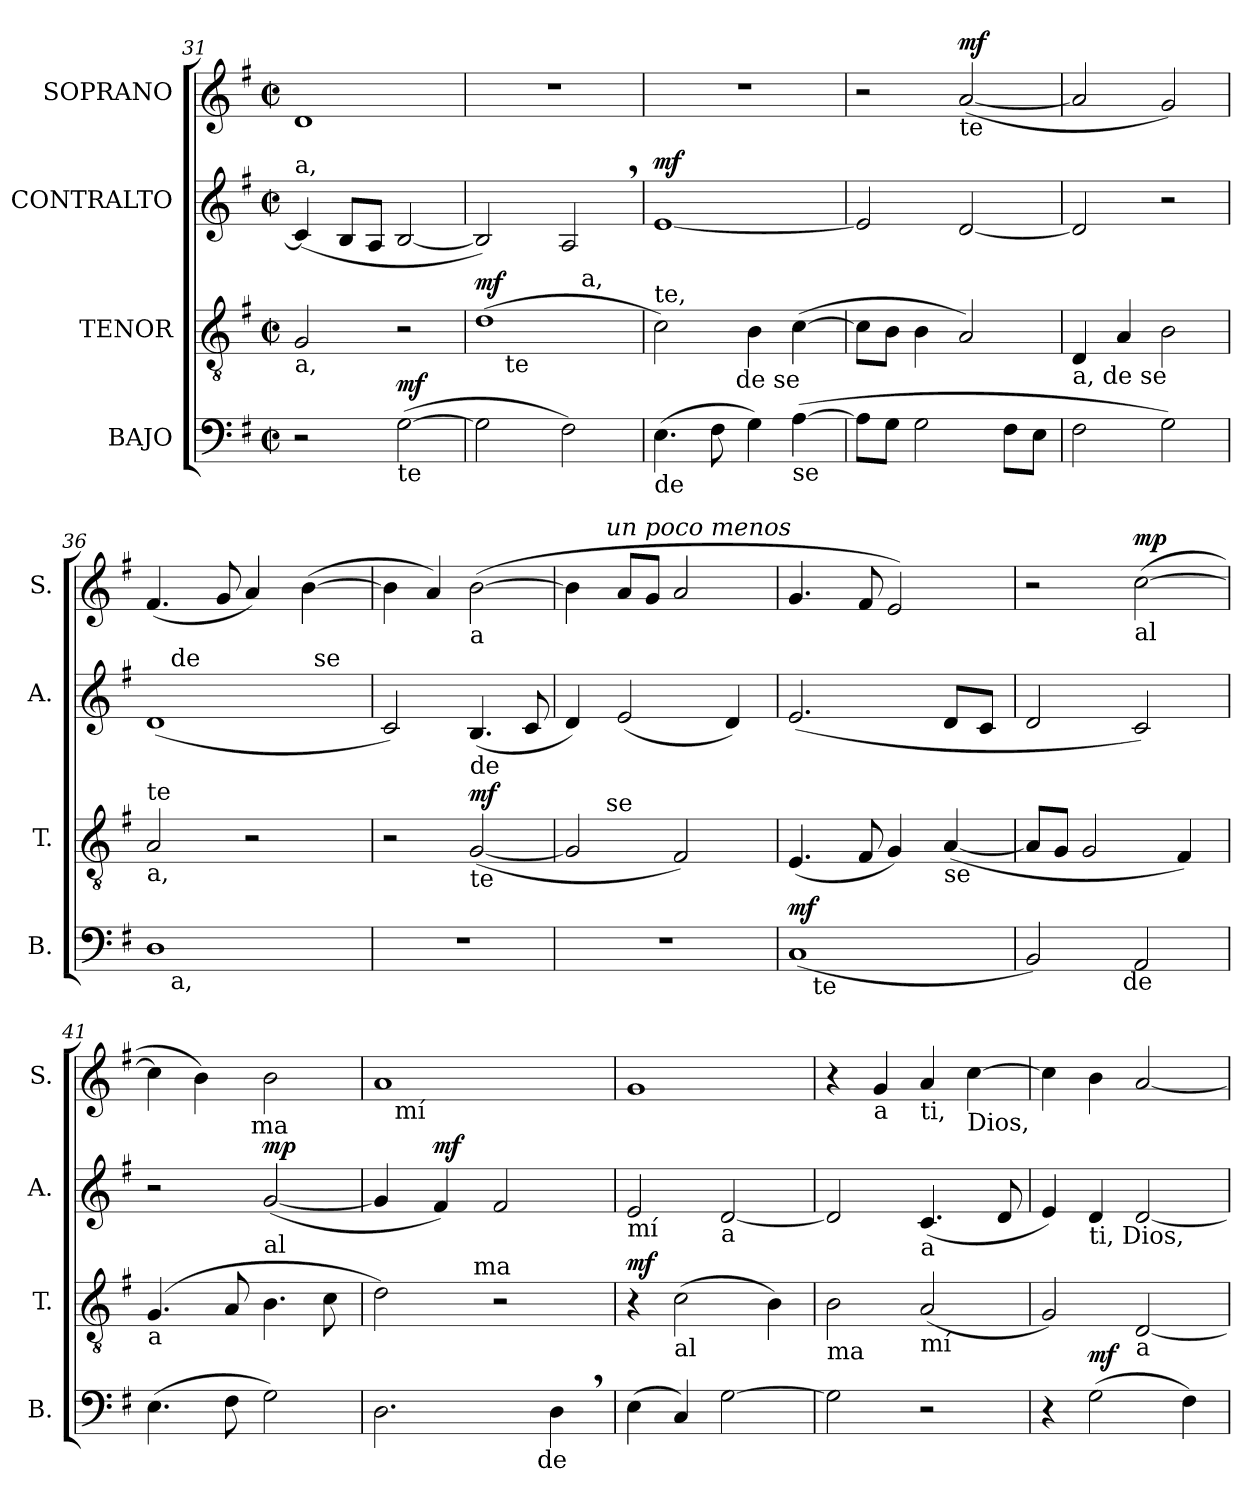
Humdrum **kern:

**kern	**dynam	**kern	**dynam	**kern	**dynam	**kern	**dynam
*part4	*part4	*part3	*part3	*part2	*part2	*part1	*part1
*staff4	*staff4	*staff3	*staff3	*staff2	*staff2	*staff1	*staff1
*I"BAJO	*	*I"TENOR	*	*I"CONTRALTO	*	*I"SOPRANO	*
*I'B.	*	*I'T.	*	*I'A.	*	*I'S.	*
!!LO:PB:g=z
*clefF4	*	*clefGv2	*	*clefG2	*	*clefG2	*
*ITrd7c12	*	*	*	*	*	*	*
*k[f#]	*	*k[f#]	*	*k[f#]	*	*k[f#]	*
*G:	*	*G:	*	*G:	*	*G:	*
*M2/2	*	*M2/2	*	*M2/2	*	*M2/2	*
*met(c|)	*	*met(c|)	*	*met(c|)	*	*met(c|)	*
=31	=31	=31	=31	=31	=31	=31	=31
!	!	!	!	!LO:TX:a:t=a,	!	!	!
!	!	!LO:TX:b:t=a,	!	!	!	!	!
2r	.	2G/	.	(<4c/]	.	1d	.
.	.	.	.	8B/L	.	.	.
.	.	.	.	8A/J	.	.	.
!LO:TX:b:t=te	!	!	!	!	!	!	!
!	!LO:DY:a	!	!	!	!	!	!
(>[>2GG\	mf	2r	.	[<2B/	.	.	.
=32	=32	=32	=32	=32	=32	=32	=32
!	!	!	!LO:DY:a	!	!	!	!
*	*	*^	*	*	*	*	*
*	*	*	*^	*	*	*	*	*
2GG\]	.	(>1d	8ryy	2ryy	mf	2B/])	.	1r	.
!	!	!	!LO:TX:b:t=te	!	!	!	!	!	!
.	.	.	2..ryy	.	.	.	.	.	.
2FF#\)	.	.	.	16ryy	.	2A,>/	.	.	.
!	!	!	!	!LO:TX:a:t=a,	!	!	!	!	!
.	.	.	.	4..ryy	.	.	.	.	.
=33	=33	=33	=33	=33	=33	=33	=33	=33	=33
!	!	!LO:TX:a:t=te,	!	!	!	!	!	!	!
!LO:TX:b:t=de	!	!	!	!	!	!	!	!	!
!	!	!	!	!	!	!	!LO:DY:a	!	!
*	*	*	*v	*v	*	*	*	*	*
(>4.EE\	.	2c\)	4...ryy	.	[<1e	mf	1r	.
8FF#\	.	.	.	.	.	.	.	.
!	!	!	!LO:TX:b:t=de se	!	!	!	!	!
.	.	.	2ryy	.	.	.	.	.
4GG\)	.	4B\	.	.	.	.	.	.
!LO:TX:b:t=se	!	!	!	!	!	!	!	!
(>[>4AA\	.	(>[>4c\	.	.	.	.	.	.
.	.	.	32ryy	.	.	.	.	.
*	*	*v	*v	*	*	*	*	*
=34	=34	=34	=34	=34	=34	=34	=34
8AA\L]	.	8c\L]	.	2e/]	.	2r	.
8GG\J	.	8B\J	.	.	.	.	.
2GG\	.	4B\	.	.	.	.	.
!	!	!	!	!	!	!LO:TX:b:t=te	!
!	!	!	!	!	!	!	!LO:DY:a
.	.	2A/)	.	[<2d/	.	(<[<2a/	mf
8FF#\L	.	.	.	.	.	.	.
8EE\J	.	.	.	.	.	.	.
=35	=35	=35	=35	=35	=35	=35	=35
!	!	!LO:TX:b:t=a, de se	!	!	!	!	!
2FF#\	.	4D/	.	2d/]	.	2a/]	.
.	.	4A/	.	.	.	.	.
2GG\)	.	2B\	.	2r	.	2g/)	.
=36	=36	=36	=36	=36	=36	=36	=36
!	!	!LO:TX:a:t=te	!	!	!	!	!
!	!	!LO:TX:b:t=a,	!	!	!	!	!
*^	*	*	*	*^	*	*	*
*	*	*	*	*	*	*^	*	*	*
1DD	16.ryy	.	2A/	.	(<1d	16.ryy	2ryy	.	(<4.f#/	.
!	!	!	!	!	!	!LO:TX:a:t=de	!	!	!	!
!	!LO:TX:b:t=a,	!	!	!	!	!	!	!	!	!
.	2ryy	.	.	.	.	2ryy	.	.	.	.
.	.	.	.	.	.	.	.	.	8g/	.
.	.	.	2r	.	.	.	4ryy	.	4a/)	.
.	4ryy	.	.	.	.	4ryy	.	.	.	.
.	.	.	.	.	.	.	32ryy	.	(>[<4b\	.
!	!	!	!	!	!	!	!LO:TX:a:t=se	!	!	!
.	.	.	.	.	.	.	8..ryy	.	.	.
.	8ryy	.	.	.	.	8ryy	.	.	.	.
.	32ryy	.	.	.	.	32ryy	.	.	.	.
*v	*v	*	*	*	*v	*v	*v	*	*	*
!!LO:LB:g=z
=37	=37	=37	=37	=37	=37	=37	=37
1r	.	2r	.	2c/)	.	4b\]	.
.	.	.	.	.	.	4a/)	.
!	!	!	!	!	!	!LO:TX:b:t=a	!
!	!	!LO:TX:b:t=te	!	!	!	!	!
!	!	!LO:TX:a:t=de	!	!	!	!	!
!	!	!	!LO:DY:a	!	!	!	!
.	.	(<[<2G/	mf	(<4.B/	.	(>[>2b\	.
.	.	.	.	8c/	.	.	.
=38	=38	=38	=38	=38	=38	=38	=38
*	*	*^	*	*	*	*^	*
1r	.	2G/]	8..ryy	.	4d/)	.	4b\]	8..ryy	.
!	!	!	!	!	!	!	!	!LO:TX:a:i:t=un poco menos	!
!	!	!	!LO:TX:a:t=se	!	!	!	!	!	!
.	.	.	2ryy	.	.	.	.	2ryy	.
.	.	.	.	.	(<2e/	.	8a/L	.	.
.	.	.	.	.	.	.	8g/J	.	.
.	.	2F#/)	.	.	.	.	2a/	.	.
.	.	.	4ryy	.	.	.	.	4ryy	.
.	.	.	.	.	4d/)	.	.	.	.
.	.	.	32ryy	.	.	.	.	32ryy	.
=39	=39	=39	=39	=39	=39	=39	=39	=39	=39
!	!	!LO:TX:a:t=a	!	!	!	!	!	!	!
!	!	!LO:TX:b:t=de	!	!	!	!	!	!	!
!	!LO:DY:a	!	!	!	!	!	!	!	!
*^	*	*v	*v	*	*	*	*v	*v	*
(<1CC	16.ryy	mf	(<4.E/	.	(<2.e/	.	4.g/	.
!	!LO:TX:b:t=te	!	!	!	!	!	!	!
.	2ryy	.	.	.	.	.	.	.
.	.	.	8F#/	.	.	.	8f#/	.
.	.	.	4G/)	.	.	.	2e/)	.
.	4ryy	.	.	.	.	.	.	.
!	!	!	!LO:TX:b:t=se	!	!	!	!	!
.	.	.	(<[<4A/	.	8d/L	.	.	.
.	8ryy	.	.	.	.	.	.	.
.	.	.	.	.	8c/J	.	.	.
.	32ryy	.	.	.	.	.	.	.
=40	=40	=40	=40	=40	=40	=40	=40	=40
2BBB/)	4...ryy	.	8A/L]	.	2d/	.	2r	.
.	.	.	8G/J	.	.	.	.	.
.	.	.	2G/	.	.	.	.	.
!	!LO:TX:b:t=de	!	!	!	!	!	!	!
.	2ryy	.	.	.	.	.	.	.
!	!	!	!	!	!	!	!LO:TX:b:t=al	!
!	!	!	!	!	!	!	!	!LO:DY:a
2AAA/	.	.	.	.	2c/)	.	(>[>2cc\	mp
.	.	.	4F#/)	.	.	.	.	.
.	32ryy	.	.	.	.	.	.	.
=41	=41	=41	=41	=41	=41	=41	=41	=41
!	!	!	!LO:TX:b:t=a	!	!	!	!	!
!LO:TX:b:t=se	!	!	!	!	!	!	!	!
*v	*v	*	*	*	*	*	*^	*
(>4.EE\	.	(4.G/	.	2r	.	4cc\]	4...ryy	.
.	.	.	.	.	.	4b\)	.	.
8FF#\	.	8A/	.	.	.	.	.	.
!	!	!	!	!	!	!	!LO:TX:b:t=ma	!
.	.	.	.	.	.	.	2ryy	.
!	!	!LO:TX:a:t=al	!	!	!	!	!	!
!	!	!	!	!	!LO:DY:a	!	!	!
2GG\)	.	4.B\	.	(<[<2g/	mp	2b\	.	.
.	.	8c\	.	.	.	.	.	.
.	.	.	.	.	.	.	32ryy	.
=42	=42	=42	=42	=42	=42	=42	=42	=42
!LO:TX:b:t=a,	!	!	!	!	!	!	!	!
*^	*	*^	*	*	*	*	*	*
2.DD\	2ryy	.	2d\)	4..ryy	.	4g/]	.	1a	16ryy	.
!	!	!	!	!	!	!	!	!	!LO:TX:b:t=mí	!
.	.	.	.	.	.	.	.	.	2...ryy	.
!	!	!	!	!	!	!	!LO:DY:a	!	!	!
.	.	.	.	.	.	4f#/)	mf	.	.	.
!	!	!	!	!LO:TX:a:t=ma	!	!	!	!	!	!
.	.	.	.	2ryy	.	.	.	.	.	.
.	8..ryy	.	2r	.	.	2f#/	.	.	.	.
!	!LO:TX:b:t=de	!	!	!	!	!	!	!	!	!
.	4ryy	.	.	.	.	.	.	.	.	.
4DD,>\	.	.	.	.	.	.	.	.	.	.
.	.	.	.	16ryy	.	.	.	.	.	.
.	32ryy	.	.	.	.	.	.	.	.	.
!!LO:LB:g=z
=43	=43	=43	=43	=43	=43	=43	=43	=43	=43	=43
!	!	!	!	!	!	!	!	!LO:TX:b:t=a	!	!
!	!	!	!	!	!	!LO:TX:b:t=mí	!	!	!	!
!	!	!	!	!	!LO:DY:a	!	!	!	!	!
*v	*v	*	*	*	*	*	*	*v	*v	*
*	*	*v	*v	*	*	*	*	*
(>4EE\	.	4r	mf	2e/	.	1g	.
!	!	!LO:TX:b:t=al	!	!	!	!	!
4CC/)	.	(>2c\	.	.	.	.	.
!	!	!	!	!LO:TX:b:t=a	!	!	!
[>2GG\	.	.	.	[<2d/	.	.	.
.	.	4B\)	.	.	.	.	.
=44	=44	=44	=44	=44	=44	=44	=44
!	!	!LO:TX:b:t=ma	!	!	!	!	!
2GG\]	.	2B\	.	2d/]	.	4r	.
!	!	!	!	!	!	!LO:TX:b:t=a	!
.	.	.	.	.	.	4g/	.
!	!	!	!	!	!	!LO:TX:b:t=ti,	!
!	!	!	!	!LO:TX:b:t=a	!	!	!
!	!	!LO:TX:b:t=mí	!	!	!	!	!
2r	.	(<2A/	.	(<4.c/	.	4a/	.
!	!	!	!	!	!	!LO:TX:b:t=Dios,	!
.	.	.	.	.	.	[>4cc\	.
.	.	.	.	8d/	.	.	.
=45	=45	=45	=45	=45	=45	=45	=45
4r	.	2G/)	.	4e/)	.	4cc\]	.
!	!	!	!	!LO:TX:b:t=ti, Dios,	!	!	!
!	!LO:DY:a	!	!	!	!	!	!
(>2GG\	mf	.	.	4d/	.	4b\	.
!	!	!LO:TX:b:t=a	!	!	!	!	!
.	.	[<2D/	.	[<2d/	.	[<2a/	.
4FF#\)	.	.	.	.	.	.	.
=	=	=	=	=	=	=	=
*-	*-	*-	*-	*-	*-	*-	*-
